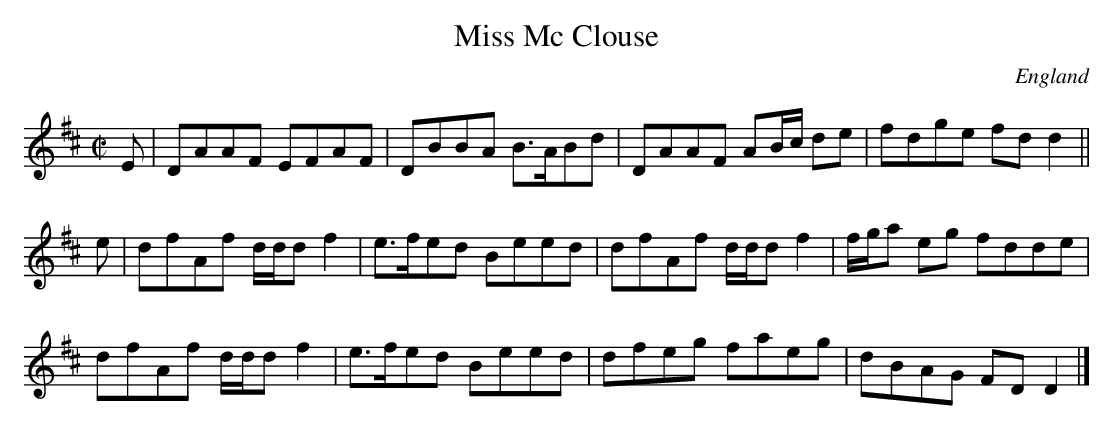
X:1
T:Miss Mc Clouse
M:C|
O:England
K:D
E|\
DAAF EFAF |DBBA B>ABd |\
DAAF AB/2c/2 de|fdge fdd2||
e|dfAf d/2d/2d f2|e>fed Beed|\
dfAf d/2d/2d f2|f/2g/2a eg fdde|
dfAf d/2d/2d f2|e>fed Beed|\
dfeg faeg|dBAG FD D2|]
